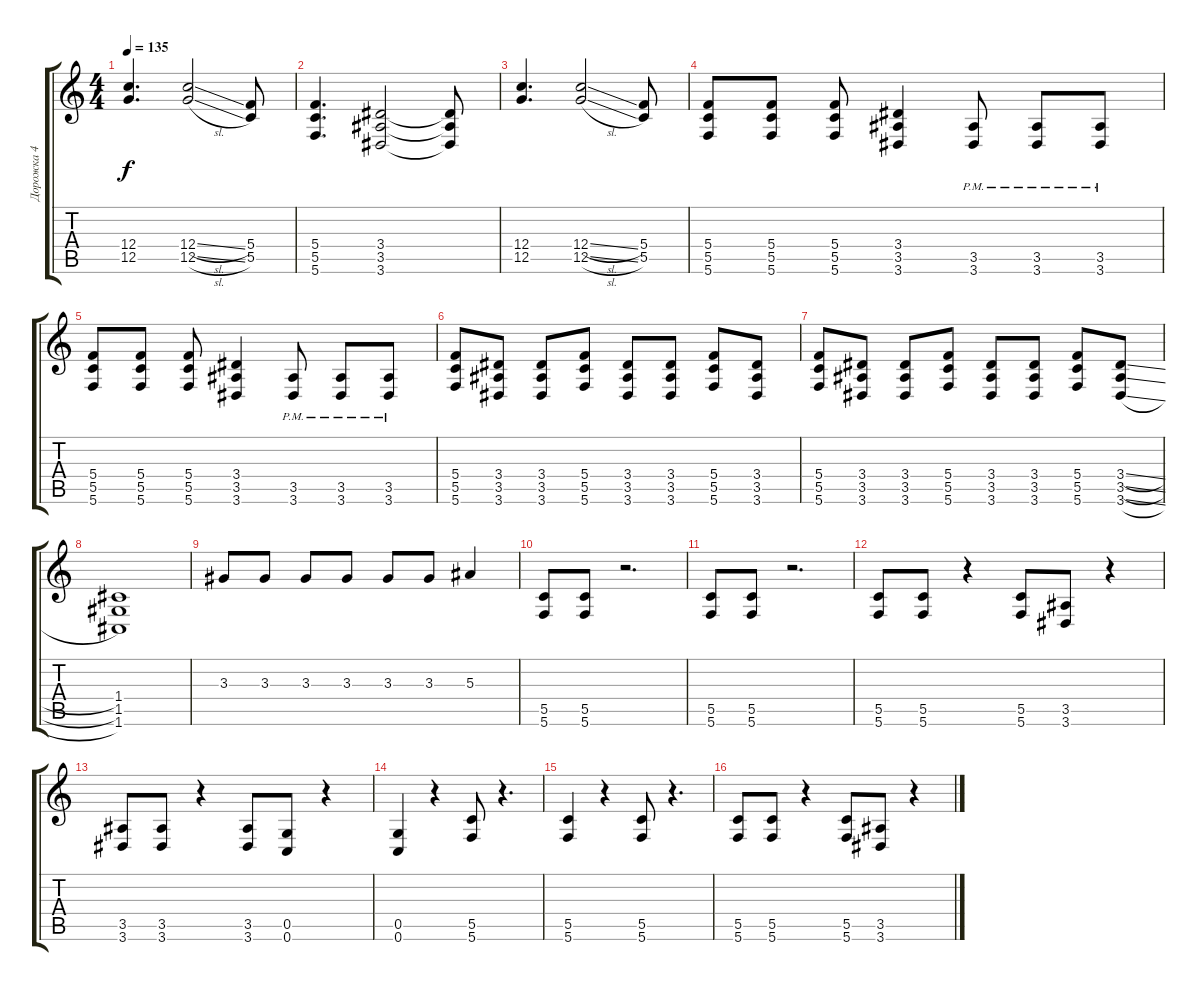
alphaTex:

\track ("Дорожка 4" "Дорожка 4") {instrument overdrivenguitar}
\staff {score tabs}
\tuning (D4 A3 F3 C3 G2 C2) {hide}
\ts (4 4)
\tempo 135
\clef g2
\ks c
(12.4 12.5).4{d dy f} (12.4{sl} 12.5{sl}).2 (5.4 5.5).8 |
(5.4 5.5 5.6).4{d} (3.4 3.5 3.6).2 (3.4{t} 3.5{t} 3.6{t}).8 |
(12.4 12.5).4{d} (12.4{sl} 12.5{sl}).2 (5.4 5.5).8 |
(5.4 5.5 5.6).8 (5.4 5.5 5.6).8 (5.4 5.5 5.6).8 (3.4 3.5 3.6).4 (3.5{pm} 3.6{pm}).8 (3.5{pm} 3.6{pm}).8 (3.5{pm} 3.6{pm}).8 |
(5.4 5.5 5.6).8 (5.4 5.5 5.6).8 (5.4 5.5 5.6).8 (3.4 3.5 3.6).4 (3.5{pm} 3.6{pm}).8 (3.5{pm} 3.6{pm}).8 (3.5{pm} 3.6{pm}).8 |
(5.4 5.5 5.6).8 (3.4 3.5 3.6).8 (3.4 3.5 3.6).8 (5.4 5.5 5.6).8 (3.4 3.5 3.6).8 (3.4 3.5 3.6).8 (5.4 5.5 5.6).8 (3.4 3.5 3.6).8 |
(5.4 5.5 5.6).8 (3.4 3.5 3.6).8 (3.4 3.5 3.6).8 (5.4 5.5 5.6).8 (3.4 3.5 3.6).8 (3.4 3.5 3.6).8 (5.4 5.5 5.6).8 (3.4{sl} 3.5{sl} 3.6{sl}).8 |
(1.4 1.5 1.6).1 |
3.3.8 3.3.8 3.3.8 3.3.8 3.3.8 3.3.8 5.3.4 |
(5.5 5.6).8 (5.5 5.6).8 r.2{d} |
(5.5 5.6).8 (5.5 5.6).8 r.2{d} |
(5.5 5.6).8 (5.5 5.6).8 r.4 (5.5 5.6).8 (3.5 3.6).8 r.4 |
(3.5 3.6).8 (3.5 3.6).8 r.4 (3.5 3.6).8 (0.5 0.6).8 r.4 |
(0.5 0.6).4 r.4 (5.5 5.6).8 r.4{d} |
(5.5 5.6).4 r.4 (5.5 5.6).8 r.4{d} |
(5.5 5.6).8 (5.5 5.6).8 r.4 (5.5 5.6).8 (3.5 3.6).8 r.4
